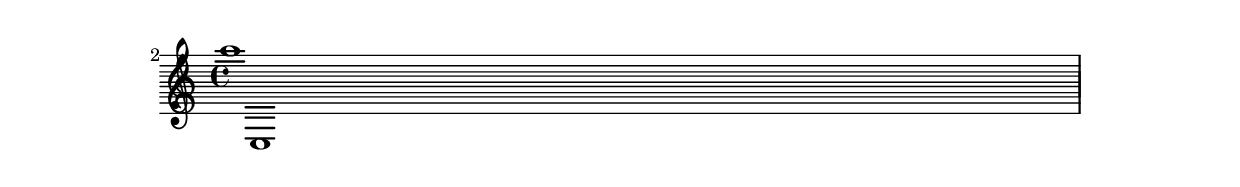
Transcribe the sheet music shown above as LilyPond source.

%% Generated by lilypond-book
%% Options: [exampleindent=10.16\mm,indent=0\mm,line-width=160\mm,paper-height=845.047\pt,paper-width=597.508\pt,papersize='(cons (* 597.508 pt) (* 845.047 pt))]
\include "lilypond-book-preamble.ly"


% ****************************************************************
% Start cut-&-pastable-section
% ****************************************************************

#(ly:set-option 'eps-box-padding 3.000000)



\paper {
  #(set-paper-size '(cons (* 597.508 pt) (* 845.047 pt)))
  indent = 0\mm
  line-width = 160\mm
  % offset the left padding, also add 1mm as lilypond creates cropped
  % images with a little space on the right
  line-width = #(- line-width (* mm  3.000000) (* mm 1))
}

\layout {
  
}




% ****************************************************************
% ly snippet:
% ****************************************************************
\sourcefilename "/lilypond-2.25.21/input/regression/system-overstrike.ly"
\sourcefileline 0
\version "2.16.0"

\header {
  texidoc = "By setting the padding between systems to a negative
value, it is possible to eliminate the anti-collision constraints.
"
}

\book {
  \paper {
    ragged-bottom = ##t
    system-system-spacing = #'((basic-distance . 1) (padding . -10))
  }

  {
    c1 \break
    c'''1
  }
}



% ****************************************************************
% end ly snippet
% ****************************************************************
